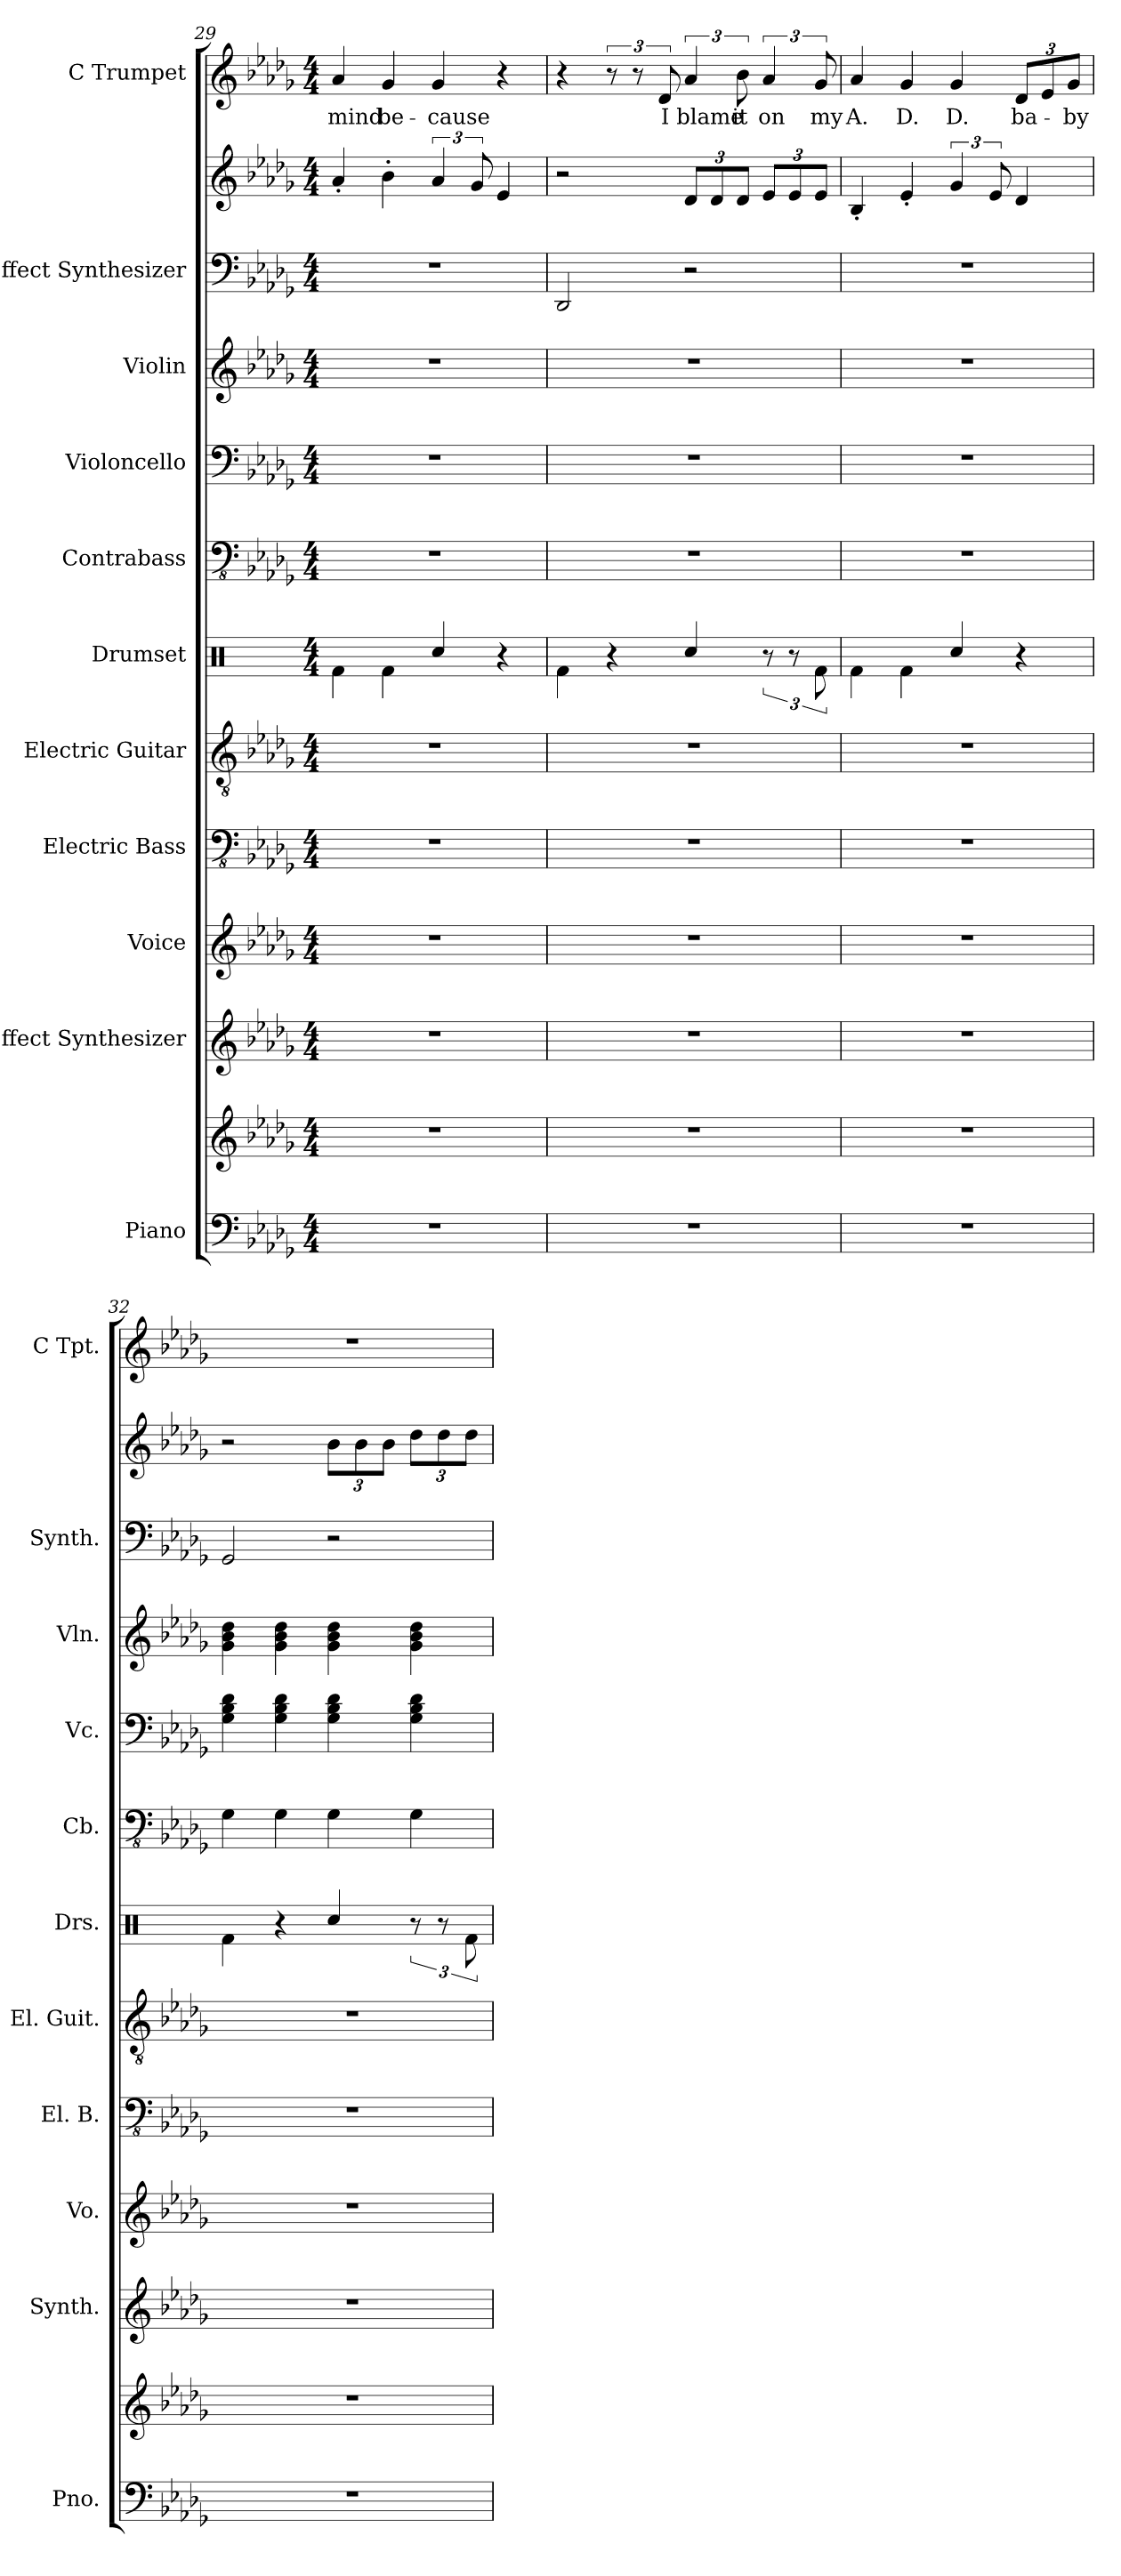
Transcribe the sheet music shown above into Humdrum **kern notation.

**kern	**kern	**kern	**kern	**kern	**kern	**kern	**kern	**kern	**kern	**kern	**kern	**kern	**text
*part11	*part11	*part10	*part9	*part8	*part7	*part6	*part5	*part4	*part3	*part2	*part2	*part1	*part1
*staff13	*staff12	*staff11	*staff10	*staff9	*staff8	*staff7	*staff6	*staff5	*staff4	*staff3	*staff2	*staff1	*staff1
*I"Piano	*	*I"Effect Synthesizer	*I"Voice	*I"Electric Bass	*I"Electric Guitar	*I"Drumset	*I"Contrabass	*I"Violoncello	*I"Violin	*I"Effect Synthesizer	*	*I"C Trumpet	*
*I'Pno.	*	*I'Synth.	*I'Vo.	*I'El. B.	*I'El. Guit.	*I'Drs.	*I'Cb.	*I'Vc.	*I'Vln.	*I'Synth.	*	*I'C Tpt.	*
*clefF4	*clefG2	*clefG2	*clefG2	*clefFv4	*clefGv2	*clefX	*clefFv4	*clefF4	*clefG2	*clefF4	*clefG2	*clefG2	*
*k[b-e-a-d-g-]	*k[b-e-a-d-g-]	*k[b-e-a-d-g-]	*k[b-e-a-d-g-]	*k[b-e-a-d-g-]	*k[b-e-a-d-g-]	*k[]	*k[b-e-a-d-g-]	*k[b-e-a-d-g-]	*k[b-e-a-d-g-]	*k[b-e-a-d-g-]	*k[b-e-a-d-g-]	*k[b-e-a-d-g-]	*
*M4/4	*M4/4	*M4/4	*M4/4	*M4/4	*M4/4	*M4/4	*M4/4	*M4/4	*M4/4	*M4/4	*M4/4	*M4/4	*
=29	=29	=29	=29	=29	=29	=29	=29	=29	=29	=29	=29	=29	=29
1r	1r	1r	1r	1r	1r	4Rf\	1r	1r	1r	1r	4a-'/	4a-/	mind
.	.	.	.	.	.	4Rf\	.	.	.	.	4b-'\	4g-/	be-
.	.	.	.	.	.	4Rcc/	.	.	.	.	6a-/	4g-/	-cause
.	.	.	.	.	.	.	.	.	.	.	12g-/	.	.
.	.	.	.	.	.	4r	.	.	.	.	4e-/	4r	.
=30	=30	=30	=30	=30	=30	=30	=30	=30	=30	=30	=30	=30	=30
1r	1r	1r	1r	1r	1r	4Rf\	1r	1r	1r	2DD-/	2r	4r	.
.	.	.	.	.	.	4r	.	.	.	.	.	12r	.
.	.	.	.	.	.	.	.	.	.	.	.	12r	.
.	.	.	.	.	.	.	.	.	.	.	.	12d-/	I
*	*	*	*	*	*	*	*	*	*	*	*Xbrackettup	*	*
.	.	.	.	.	.	4Rcc/	.	.	.	2r	12d-/L	6a-/	blame
.	.	.	.	.	.	.	.	.	.	.	12d-/	.	.
.	.	.	.	.	.	.	.	.	.	.	12d-/J	12b-\	it
.	.	.	.	.	.	12r	.	.	.	.	12e-/L	6a-/	on
.	.	.	.	.	.	12r	.	.	.	.	12e-/	.	.
.	.	.	.	.	.	12Rf\	.	.	.	.	12e-/J	12g-/	my
!!LO:PB:g=z
=31	=31	=31	=31	=31	=31	=31	=31	=31	=31	=31	=31	=31	=31
1r	1r	1r	1r	1r	1r	4Rf\	1r	1r	1r	1r	4B-'/	4a-/	A.
.	.	.	.	.	.	4Rf\	.	.	.	.	4e-'/	4g-/	D.
*	*	*	*	*	*	*	*	*	*	*	*brackettup	*	*
.	.	.	.	.	.	4Rcc/	.	.	.	.	6g-/	4g-/	D.
.	.	.	.	.	.	.	.	.	.	.	12e-/	.	.
*	*	*	*	*	*	*	*	*	*	*	*	*Xbrackettup	*
.	.	.	.	.	.	4r	.	.	.	.	4d-/	12d-/L	ba-
.	.	.	.	.	.	.	.	.	.	.	.	12e-/	.
.	.	.	.	.	.	.	.	.	.	.	.	12g-/J	-by
=32	=32	=32	=32	=32	=32	=32	=32	=32	=32	=32	=32	=32	=32
1r	1r	1r	1r	1r	1r	4Rf\	4GG-\	4G-\ 4B-\ 4d-\	4g-\ 4b-\ 4dd-\	2GG-/	2r	1r	.
.	.	.	.	.	.	4r	4GG-\	4G-\ 4B-\ 4d-\	4g-\ 4b-\ 4dd-\	.	.	.	.
*	*	*	*	*	*	*	*	*	*	*	*Xbrackettup	*	*
.	.	.	.	.	.	4Rcc/	4GG-\	4G-\ 4B-\ 4d-\	4g-\ 4b-\ 4dd-\	2r	12b-\L	.	.
.	.	.	.	.	.	.	.	.	.	.	12b-\	.	.
.	.	.	.	.	.	.	.	.	.	.	12b-\J	.	.
.	.	.	.	.	.	12r	4GG-\	4G-\ 4B-\ 4d-\	4g-\ 4b-\ 4dd-\	.	12dd-\L	.	.
.	.	.	.	.	.	12r	.	.	.	.	12dd-\	.	.
.	.	.	.	.	.	12Rf\	.	.	.	.	12dd-\J	.	.
=	=	=	=	=	=	=	=	=	=	=	=	=	=
*-	*-	*-	*-	*-	*-	*-	*-	*-	*-	*-	*-	*-	*-
